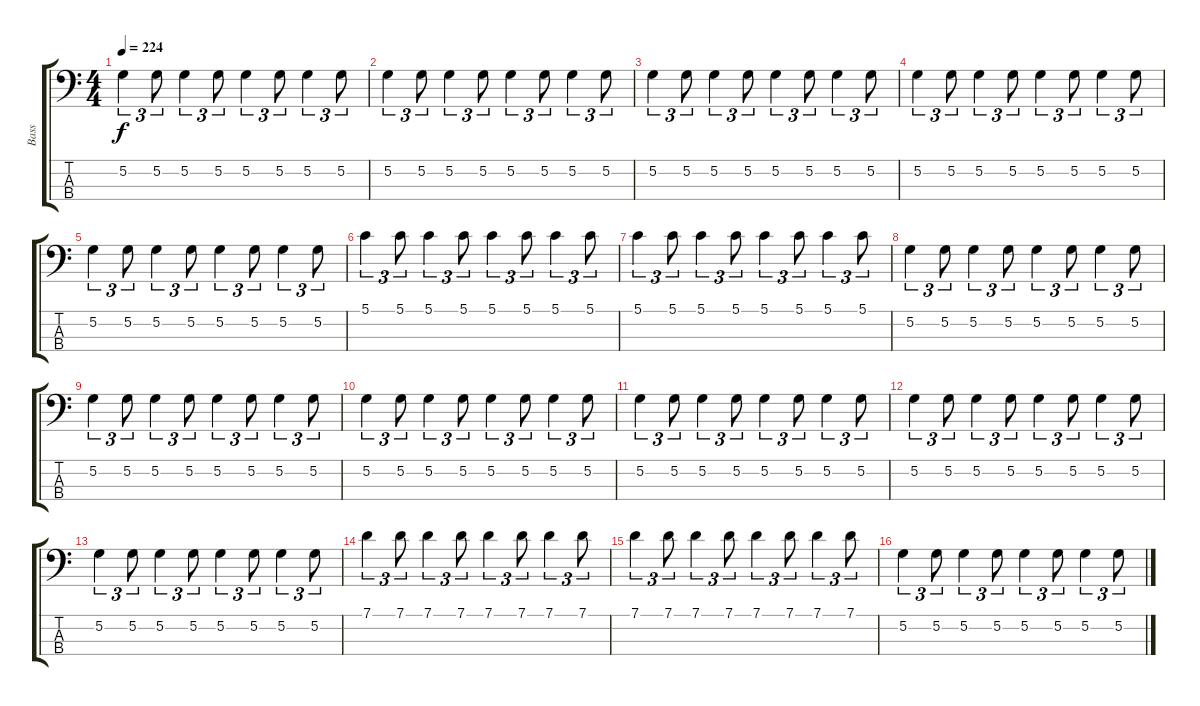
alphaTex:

\track ("Bass" "Bass") {instrument electricbassfinger}
\staff {score tabs}
\tuning (G2 D2 A1 E1) {hide}
\ts (4 4)
\tempo 224
\clef f4
\ks c
5.2.4{tu (3 2) dy f} 5.2.8{tu (3 2)} 5.2.4{tu (3 2)} 5.2.8{tu (3 2)} 5.2.4{tu (3 2)} 5.2.8{tu (3 2)} 5.2.4{tu (3 2)} 5.2.8{tu (3 2)} |
5.2.4{tu (3 2)} 5.2.8{tu (3 2)} 5.2.4{tu (3 2)} 5.2.8{tu (3 2)} 5.2.4{tu (3 2)} 5.2.8{tu (3 2)} 5.2.4{tu (3 2)} 5.2.8{tu (3 2)} |
5.2.4{tu (3 2)} 5.2.8{tu (3 2)} 5.2.4{tu (3 2)} 5.2.8{tu (3 2)} 5.2.4{tu (3 2)} 5.2.8{tu (3 2)} 5.2.4{tu (3 2)} 5.2.8{tu (3 2)} |
5.2.4{tu (3 2)} 5.2.8{tu (3 2)} 5.2.4{tu (3 2)} 5.2.8{tu (3 2)} 5.2.4{tu (3 2)} 5.2.8{tu (3 2)} 5.2.4{tu (3 2)} 5.2.8{tu (3 2)} |
5.2.4{tu (3 2)} 5.2.8{tu (3 2)} 5.2.4{tu (3 2)} 5.2.8{tu (3 2)} 5.2.4{tu (3 2)} 5.2.8{tu (3 2)} 5.2.4{tu (3 2)} 5.2.8{tu (3 2)} |
5.1.4{tu (3 2)} 5.1.8{tu (3 2)} 5.1.4{tu (3 2)} 5.1.8{tu (3 2)} 5.1.4{tu (3 2)} 5.1.8{tu (3 2)} 5.1.4{tu (3 2)} 5.1.8{tu (3 2)} |
5.1.4{tu (3 2)} 5.1.8{tu (3 2)} 5.1.4{tu (3 2)} 5.1.8{tu (3 2)} 5.1.4{tu (3 2)} 5.1.8{tu (3 2)} 5.1.4{tu (3 2)} 5.1.8{tu (3 2)} |
5.2.4{tu (3 2)} 5.2.8{tu (3 2)} 5.2.4{tu (3 2)} 5.2.8{tu (3 2)} 5.2.4{tu (3 2)} 5.2.8{tu (3 2)} 5.2.4{tu (3 2)} 5.2.8{tu (3 2)} |
5.2.4{tu (3 2)} 5.2.8{tu (3 2)} 5.2.4{tu (3 2)} 5.2.8{tu (3 2)} 5.2.4{tu (3 2)} 5.2.8{tu (3 2)} 5.2.4{tu (3 2)} 5.2.8{tu (3 2)} |
5.2.4{tu (3 2)} 5.2.8{tu (3 2)} 5.2.4{tu (3 2)} 5.2.8{tu (3 2)} 5.2.4{tu (3 2)} 5.2.8{tu (3 2)} 5.2.4{tu (3 2)} 5.2.8{tu (3 2)} |
5.2.4{tu (3 2)} 5.2.8{tu (3 2)} 5.2.4{tu (3 2)} 5.2.8{tu (3 2)} 5.2.4{tu (3 2)} 5.2.8{tu (3 2)} 5.2.4{tu (3 2)} 5.2.8{tu (3 2)} |
5.2.4{tu (3 2)} 5.2.8{tu (3 2)} 5.2.4{tu (3 2)} 5.2.8{tu (3 2)} 5.2.4{tu (3 2)} 5.2.8{tu (3 2)} 5.2.4{tu (3 2)} 5.2.8{tu (3 2)} |
5.2.4{tu (3 2)} 5.2.8{tu (3 2)} 5.2.4{tu (3 2)} 5.2.8{tu (3 2)} 5.2.4{tu (3 2)} 5.2.8{tu (3 2)} 5.2.4{tu (3 2)} 5.2.8{tu (3 2)} |
7.1.4{tu (3 2)} 7.1.8{tu (3 2)} 7.1.4{tu (3 2)} 7.1.8{tu (3 2)} 7.1.4{tu (3 2)} 7.1.8{tu (3 2)} 7.1.4{tu (3 2)} 7.1.8{tu (3 2)} |
7.1.4{tu (3 2)} 7.1.8{tu (3 2)} 7.1.4{tu (3 2)} 7.1.8{tu (3 2)} 7.1.4{tu (3 2)} 7.1.8{tu (3 2)} 7.1.4{tu (3 2)} 7.1.8{tu (3 2)} |
5.2.4{tu (3 2)} 5.2.8{tu (3 2)} 5.2.4{tu (3 2)} 5.2.8{tu (3 2)} 5.2.4{tu (3 2)} 5.2.8{tu (3 2)} 5.2.4{tu (3 2)} 5.2.8{tu (3 2)}
